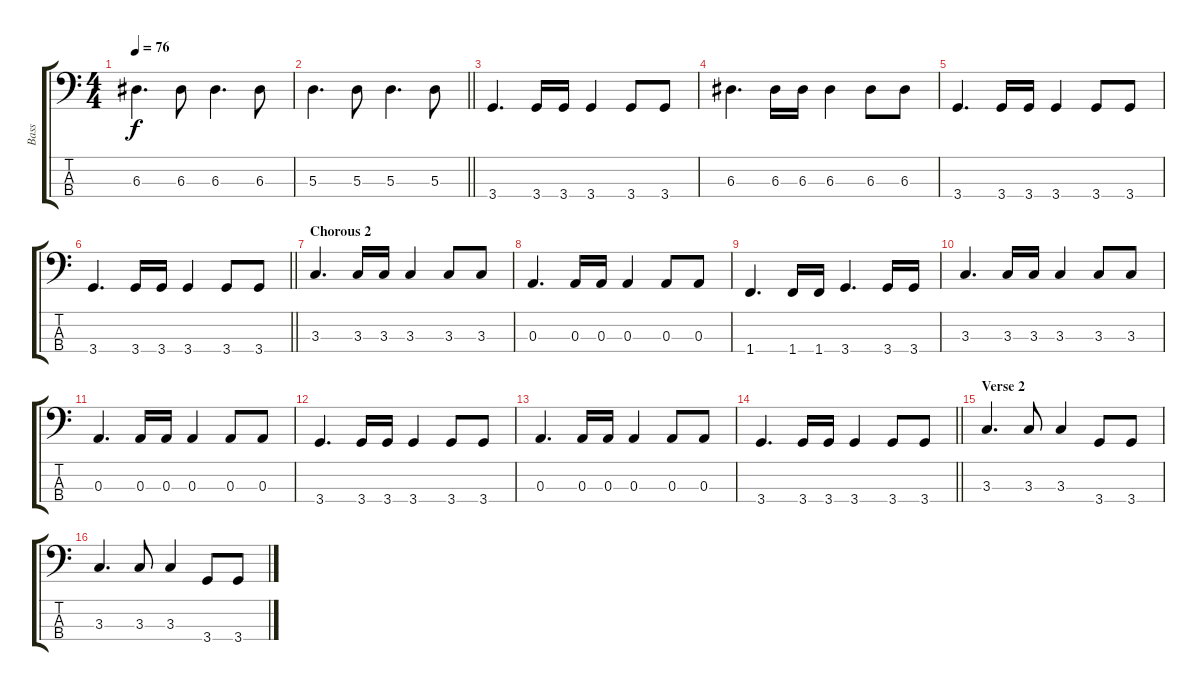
\track ("Bass" "Bass") {instrument electricbassfinger}
\staff {score tabs}
\tuning (G2 D2 A1 E1) {hide}
\ts (4 4)
\tempo 76
\clef f4
\ks c
6.3.4{d dy f} 6.3.8 6.3.4{d} 6.3.8 |
\barLineRight lightlight
5.3.4{d} 5.3.8 5.3.4{d} 5.3.8 |
\section ("" "")
3.4.4{d} 3.4.16 3.4.16 3.4.4 3.4.8 3.4.8 |
6.3.4{d} 6.3.16 6.3.16 6.3.4 6.3.8 6.3.8 |
3.4.4{d} 3.4.16 3.4.16 3.4.4 3.4.8 3.4.8 |
\barLineRight lightlight
3.4.4{d} 3.4.16 3.4.16 3.4.4 3.4.8 3.4.8 |
\section ("" "Chorous 2")
3.3.4{d} 3.3.16 3.3.16 3.3.4 3.3.8 3.3.8 |
0.3.4{d} 0.3.16 0.3.16 0.3.4 0.3.8 0.3.8 |
1.4.4{d} 1.4.16 1.4.16 3.4.4{d} 3.4.16 3.4.16 |
3.3.4{d} 3.3.16 3.3.16 3.3.4 3.3.8 3.3.8 |
0.3.4{d} 0.3.16 0.3.16 0.3.4 0.3.8 0.3.8 |
3.4.4{d} 3.4.16 3.4.16 3.4.4 3.4.8 3.4.8 |
0.3.4{d} 0.3.16 0.3.16 0.3.4 0.3.8 0.3.8 |
\barLineRight lightlight
3.4.4{d} 3.4.16 3.4.16 3.4.4 3.4.8 3.4.8 |
\section ("" "Verse 2")
3.3.4{d} 3.3.8 3.3.4 3.4.8 3.4.8 |
3.3.4{d} 3.3.8 3.3.4 3.4.8 3.4.8
